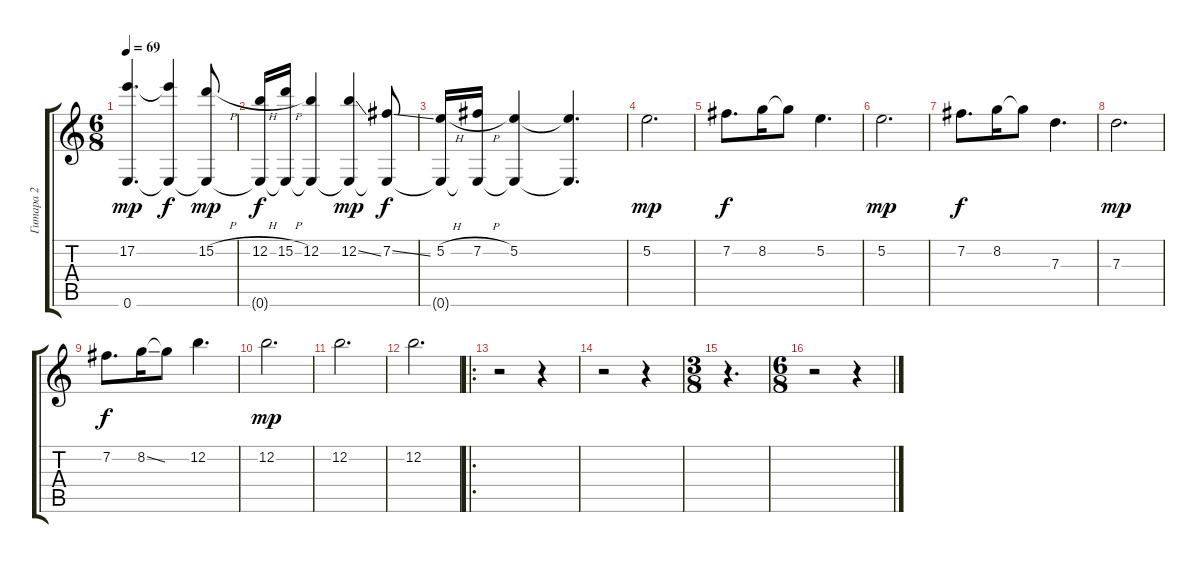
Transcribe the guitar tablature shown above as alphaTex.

\track ("Гитара 2" "Гитара 2") {instrument acousticguitarsteel}
\staff {score tabs}
\tuning (E4 B3 G3 D3 A2 E2) {hide}
\ts (6 8)
\tempo 69
\clef g2
\ks c
(17.2 0.6{t}).4{d dy mp} (17.2{t} 0.6{t}).4{dy f} (15.2{h} 0.6{t}).8{dy mp} |
(12.2{h} 0.6{t}).16{dy f} (15.2{h} 0.6{t}).16 (12.2 0.6{t}).4 (12.2{ss} 0.6{t}).4{dy mp} (7.2{ss} 0.6{t}).8{dy f} |
(5.2{h} 0.6{t}).16 (7.2{h} 0.6{t}).16 (5.2 0.6{t}).4 (5.2{t} 0.6{t}).4{d} |
5.2.2{d dy mp volume 13} |
7.2.8{d dy f} 8.2.16 8.2{t}.8 5.2.4{d} |
5.2.2{d dy mp} |
7.2.8{d dy f} 8.2.16 8.2{t}.8 7.3.4{d} |
7.3.2{d dy mp} |
7.2.8{d dy f} 8.2{ss}.16 8.2{t}.8 12.2.4{d} |
12.2.2{d dy mp} |
12.2.2{d} |
12.2.2{d} |
\ro
r.2 r.4 |
r.2 r.4 |
\ts (3 8)
r.4{d} |
\ts (6 8)
r.2 r.4
